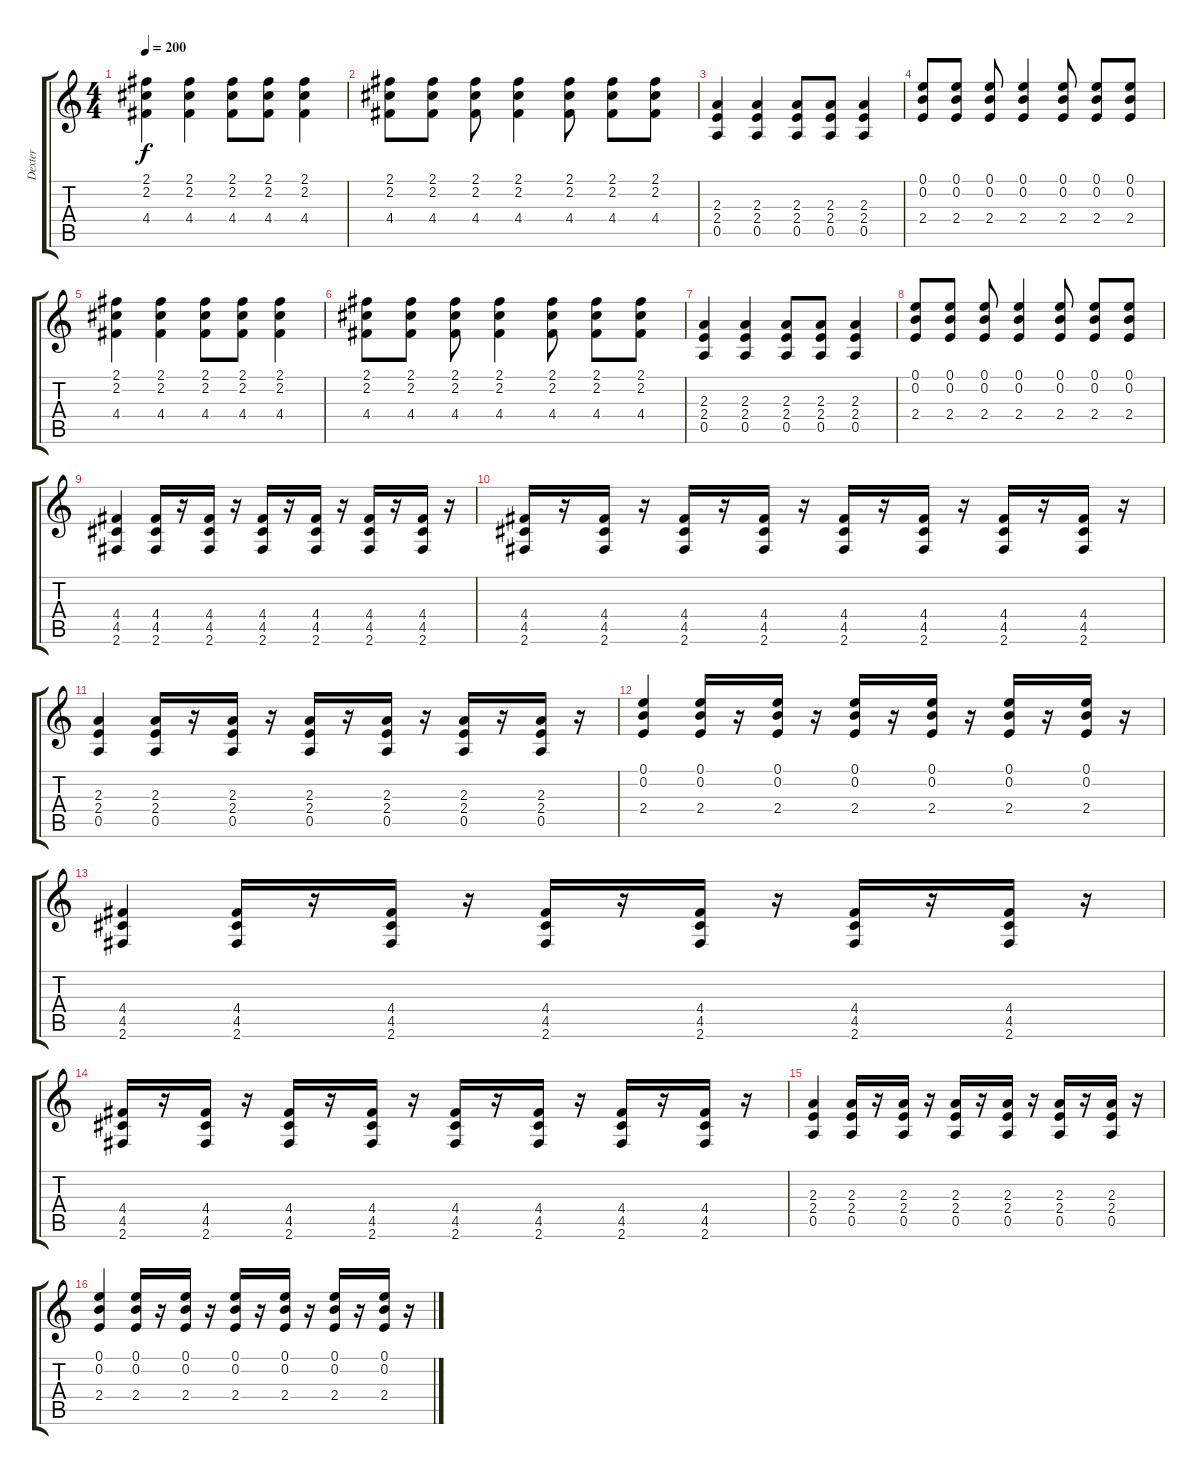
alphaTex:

\track ("Dexter" "Dexter") {instrument distortionguitar}
\staff {score tabs}
\tuning (E4 B3 G3 D3 A2 E2) {hide}
\ts (4 4)
\tempo 200
\clef g2
\ks c
(2.1 2.2 4.4).4{dy f} (2.1 2.2 4.4).4 (2.1 2.2 4.4).8 (2.1 2.2 4.4).8 (2.1 2.2 4.4).4 |
(2.1 2.2 4.4).8 (2.1 2.2 4.4).8 (2.1 2.2 4.4).8 (2.1 2.2 4.4).4 (2.1 2.2 4.4).8 (2.1 2.2 4.4).8 (2.1 2.2 4.4).8 |
(2.3 2.4 0.5).4 (2.3 2.4 0.5).4 (2.3 2.4 0.5).8 (2.3 2.4 0.5).8 (2.3 2.4 0.5).4 |
(0.1 0.2 2.4).8 (0.1 0.2 2.4).8 (0.1 0.2 2.4).8 (0.1 0.2 2.4).4 (0.1 0.2 2.4).8 (0.1 0.2 2.4).8 (0.1 0.2 2.4).8 |
(2.1 2.2 4.4).4 (2.1 2.2 4.4).4 (2.1 2.2 4.4).8 (2.1 2.2 4.4).8 (2.1 2.2 4.4).4 |
(2.1 2.2 4.4).8 (2.1 2.2 4.4).8 (2.1 2.2 4.4).8 (2.1 2.2 4.4).4 (2.1 2.2 4.4).8 (2.1 2.2 4.4).8 (2.1 2.2 4.4).8 |
(2.3 2.4 0.5).4 (2.3 2.4 0.5).4 (2.3 2.4 0.5).8 (2.3 2.4 0.5).8 (2.3 2.4 0.5).4 |
(0.1 0.2 2.4).8 (0.1 0.2 2.4).8 (0.1 0.2 2.4).8 (0.1 0.2 2.4).4 (0.1 0.2 2.4).8 (0.1 0.2 2.4).8 (0.1 0.2 2.4).8 |
(4.4 4.5 2.6).4 (4.4 4.5 2.6).16 r.16 (4.4 4.5 2.6).16 r.16 (4.4 4.5 2.6).16 r.16 (4.4 4.5 2.6).16 r.16 (4.4 4.5 2.6).16 r.16 (4.4 4.5 2.6).16 r.16 |
(4.4 4.5 2.6).16 r.16 (4.4 4.5 2.6).16 r.16 (4.4 4.5 2.6).16 r.16 (4.4 4.5 2.6).16 r.16 (4.4 4.5 2.6).16 r.16 (4.4 4.5 2.6).16 r.16 (4.4 4.5 2.6).16 r.16 (4.4 4.5 2.6).16 r.16 |
(2.3 2.4 0.5).4 (2.3 2.4 0.5).16 r.16 (2.3 2.4 0.5).16 r.16 (2.3 2.4 0.5).16 r.16 (2.3 2.4 0.5).16 r.16 (2.3 2.4 0.5).16 r.16 (2.3 2.4 0.5).16 r.16 |
(0.1 0.2 2.4).4 (0.1 0.2 2.4).16 r.16 (0.1 0.2 2.4).16 r.16 (0.1 0.2 2.4).16 r.16 (0.1 0.2 2.4).16 r.16 (0.1 0.2 2.4).16 r.16 (0.1 0.2 2.4).16 r.16 |
(4.4 4.5 2.6).4 (4.4 4.5 2.6).16 r.16 (4.4 4.5 2.6).16 r.16 (4.4 4.5 2.6).16 r.16 (4.4 4.5 2.6).16 r.16 (4.4 4.5 2.6).16 r.16 (4.4 4.5 2.6).16 r.16 |
(4.4 4.5 2.6).16 r.16 (4.4 4.5 2.6).16 r.16 (4.4 4.5 2.6).16 r.16 (4.4 4.5 2.6).16 r.16 (4.4 4.5 2.6).16 r.16 (4.4 4.5 2.6).16 r.16 (4.4 4.5 2.6).16 r.16 (4.4 4.5 2.6).16 r.16 |
(2.3 2.4 0.5).4 (2.3 2.4 0.5).16 r.16 (2.3 2.4 0.5).16 r.16 (2.3 2.4 0.5).16 r.16 (2.3 2.4 0.5).16 r.16 (2.3 2.4 0.5).16 r.16 (2.3 2.4 0.5).16 r.16 |
(0.1 0.2 2.4).4 (0.1 0.2 2.4).16 r.16 (0.1 0.2 2.4).16 r.16 (0.1 0.2 2.4).16 r.16 (0.1 0.2 2.4).16 r.16 (0.1 0.2 2.4).16 r.16 (0.1 0.2 2.4).16 r.16
